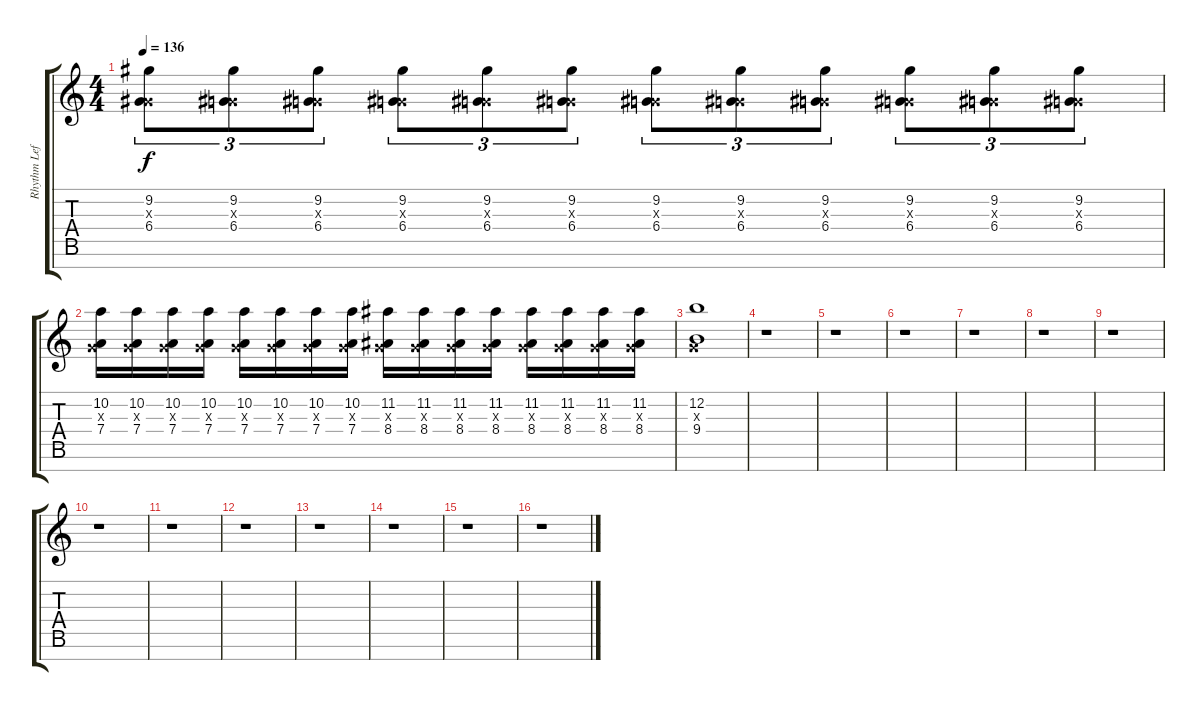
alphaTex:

\track ("Rhythm Left" "Rhythm Lef") {instrument distortionguitar}
\staff {score tabs}
\tuning (E4 B3 G3 D3 A2 E2 B1) {hide}
\ts (4 4)
\tempo 136
\clef g2
\ks c
(9.2 0.3{x} 6.4).8{tu (3 2) dy f} (9.2 0.3{x} 6.4).8{tu (3 2)} (9.2 0.3{x} 6.4).8{tu (3 2)} (9.2 0.3{x} 6.4).8{tu (3 2)} (9.2 0.3{x} 6.4).8{tu (3 2)} (9.2 0.3{x} 6.4).8{tu (3 2)} (9.2 0.3{x} 6.4).8{tu (3 2)} (9.2 0.3{x} 6.4).8{tu (3 2)} (9.2 0.3{x} 6.4).8{tu (3 2)} (9.2 0.3{x} 6.4).8{tu (3 2)} (9.2 0.3{x} 6.4).8{tu (3 2)} (9.2 0.3{x} 6.4).8{tu (3 2)} |
(10.2 0.3{x} 7.4).16 (10.2 0.3{x} 7.4).16 (10.2 0.3{x} 7.4).16 (10.2 0.3{x} 7.4).16 (10.2 0.3{x} 7.4).16 (10.2 0.3{x} 7.4).16 (10.2 0.3{x} 7.4).16 (10.2 0.3{x} 7.4).16 (11.2 0.3{x} 8.4).16 (11.2 0.3{x} 8.4).16 (11.2 0.3{x} 8.4).16 (11.2 0.3{x} 8.4).16 (11.2 0.3{x} 8.4).16 (11.2 0.3{x} 8.4).16 (11.2 0.3{x} 8.4).16 (11.2 0.3{x} 8.4).16 |
(12.2 0.3{x} 9.4).1{volume 13} |
r.1{volume 13} |
r.1 |
r.1 |
r.1 |
r.1 |
r.1 |
r.1 |
r.1 |
r.1 |
r.1 |
r.1 |
r.1 |
r.1
